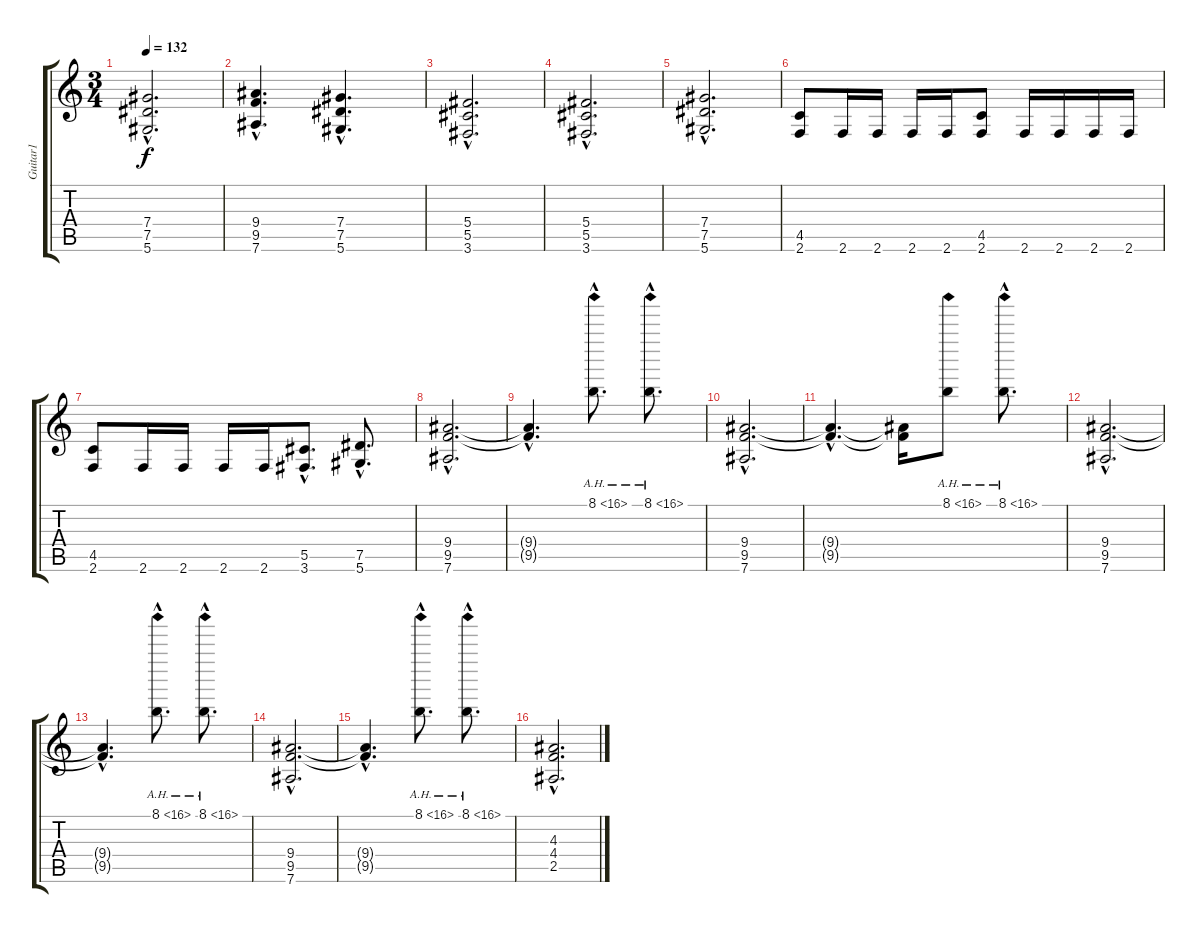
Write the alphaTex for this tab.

\track ("Guitar1" "Guitar1") {instrument distortionguitar}
\staff {score tabs}
\tuning (Eb4 Bb3 Gb3 Db3 Ab2 Eb2) {hide}
\ts (3 4)
\tempo 132
\clef g2
\ks c
(7.4{hac} 7.5{hac} 5.6{hac}).2{d dy f} |
(9.4{hac} 9.5{hac} 7.6{hac}).4{d} (7.4{hac} 7.5{hac} 5.6{hac}).4{d} |
(5.4{hac} 5.5{hac} 3.6{hac}).2{d} |
(5.4{hac} 5.5{hac} 3.6{hac}).2{d} |
(7.4{hac} 7.5{hac} 5.6{hac}).2{d} |
(4.5 2.6).8 2.6.16 2.6.16 2.6.16 2.6.16 (4.5 2.6).8 2.6.16 2.6.16 2.6.16 2.6.16 |
(4.5 2.6).8 2.6.16 2.6.16 2.6.16 2.6.16 (5.5{hac} 3.6{hac}).8{d} (7.5{hac} 5.6{hac}).8{d} |
(9.4{hac} 9.5{hac} 7.6{hac}).2{d} |
(9.4{hac t} 9.5{hac t}).4{d} 8.1{ah 8 hac}.8{d} 8.1{ah 8 hac}.8{d} |
(9.4{hac} 9.5{hac} 7.6{hac}).2{d} |
(9.4{hac t} 9.5{hac t}).4{d} (9.4{t} 9.5{t}).16 8.1{ah 8}.8 8.1{ah 8 hac}.8{d} |
(9.4{hac} 9.5{hac} 7.6{hac}).2{d} |
(9.4{hac t} 9.5{hac t}).4{d} 8.1{ah 8 hac}.8{d} 8.1{ah 8 hac}.8{d} |
(9.4{hac} 9.5{hac} 7.6{hac}).2{d} |
(9.4{hac t} 9.5{hac t}).4{d} 8.1{ah 8 hac}.8{d} 8.1{ah 8 hac}.8{d} |
(4.3{hac} 4.4{hac} 2.5{hac}).2{d}
